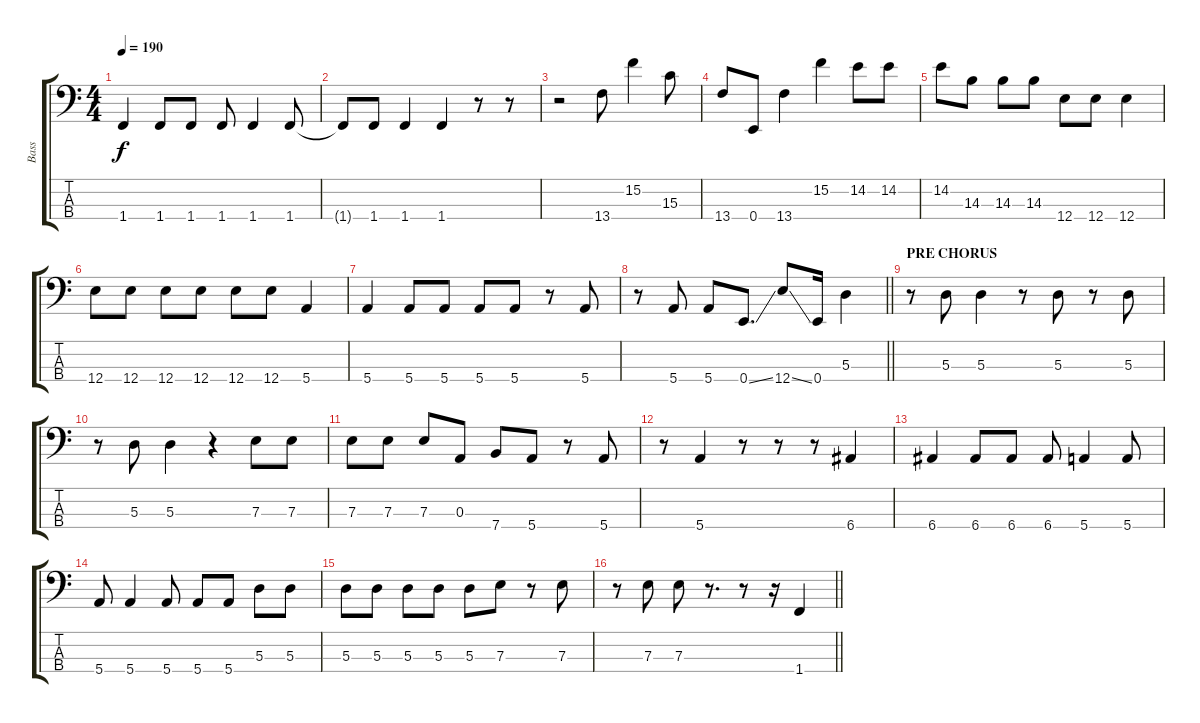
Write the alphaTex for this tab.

\track ("Bass" "Bass") {instrument electricbassfinger}
\staff {score tabs}
\tuning (G2 D2 A1 E1) {hide}
\ts (4 4)
\tempo 190
\clef f4
\ks c
1.4.4{dy f} 1.4.8 1.4.8 1.4.8 1.4.4 1.4.8 |
1.4{t}.8 1.4.8 1.4.4 1.4.4 r.8 r.8 |
r.2 13.4.8 15.2.4 15.3.8 |
13.4.8 0.4.8 13.4.4 15.2.4 14.2.8 14.2.8 |
14.2.8 14.3.8 14.3.8 14.3.8 12.4.8 12.4.8 12.4.4 |
12.4.8 12.4.8 12.4.8 12.4.8 12.4.8 12.4.8 5.4.4 |
5.4.4 5.4.8 5.4.8 5.4.8 5.4.8 r.8 5.4.8 |
\barLineRight lightlight
r.8 5.4.8 5.4.8 0.4{ss}.8{d} 12.4{ss}.8 0.4.16 5.3.4 |
\section ("" "PRE CHORUS")
r.8 5.3.8 5.3.4 r.8 5.3.8 r.8 5.3.8 |
r.8 5.3.8 5.3.4 r.4 7.3.8 7.3.8 |
7.3.8 7.3.8 7.3.8 0.3.8 7.4.8 5.4.8 r.8 5.4.8 |
r.8 5.4.4 r.8 r.8 r.8 6.4.4 |
6.4.4 6.4.8 6.4.8 6.4.8 5.4.4 5.4.8 |
5.4.8 5.4.4 5.4.8 5.4.8 5.4.8 5.3.8 5.3.8 |
5.3.8 5.3.8 5.3.8 5.3.8 5.3.8 7.3.8 r.8 7.3.8 |
\barLineRight lightlight
r.8 7.3.8 7.3.8 r.8{d} r.8 r.16 1.4.4
